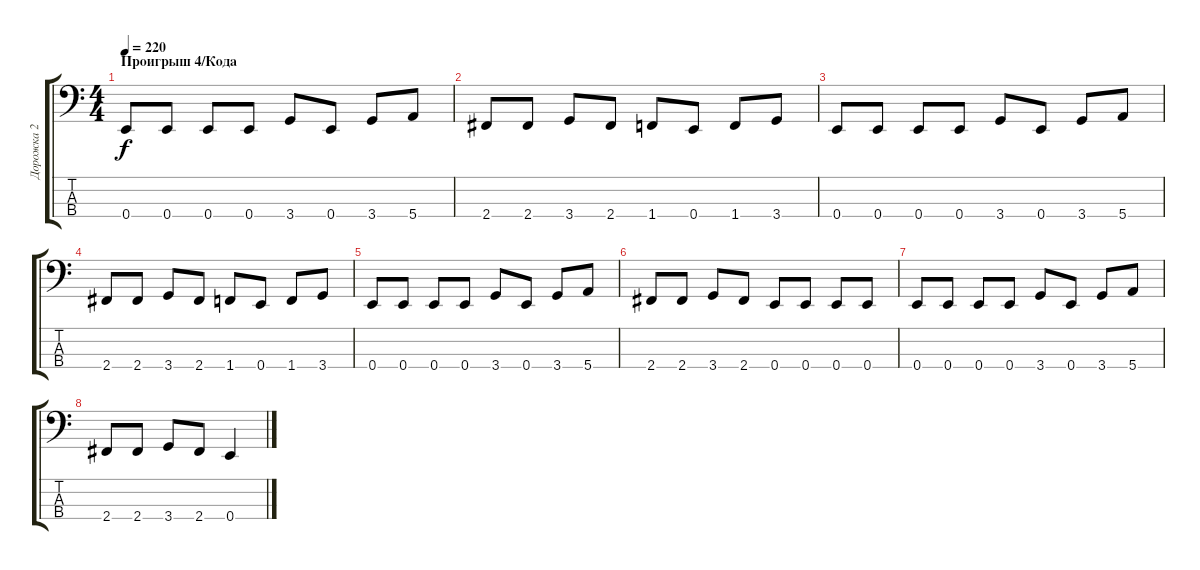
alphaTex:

\track ("Дорожка 2" "Дорожка 2") {instrument electricbasspick}
\staff {score tabs}
\tuning (G2 D2 A1 E1) {hide}
\ts (4 4)
\section ("" "Проигрыш 4/Кода")
\tempo 220
\clef f4
\ks c
0.4.8{dy f} 0.4.8 0.4.8 0.4.8 3.4.8 0.4.8 3.4.8 5.4.8 |
2.4.8 2.4.8 3.4.8 2.4.8 1.4.8 0.4.8 1.4.8 3.4.8 |
0.4.8 0.4.8 0.4.8 0.4.8 3.4.8 0.4.8 3.4.8 5.4.8 |
2.4.8 2.4.8 3.4.8 2.4.8 1.4.8 0.4.8 1.4.8 3.4.8 |
0.4.8 0.4.8 0.4.8 0.4.8 3.4.8 0.4.8 3.4.8 5.4.8 |
2.4.8 2.4.8 3.4.8 2.4.8 0.4.8 0.4.8 0.4.8 0.4.8 |
0.4.8 0.4.8 0.4.8 0.4.8 3.4.8 0.4.8 3.4.8 5.4.8 |
2.4.8 2.4.8 3.4.8 2.4.8 0.4.4
